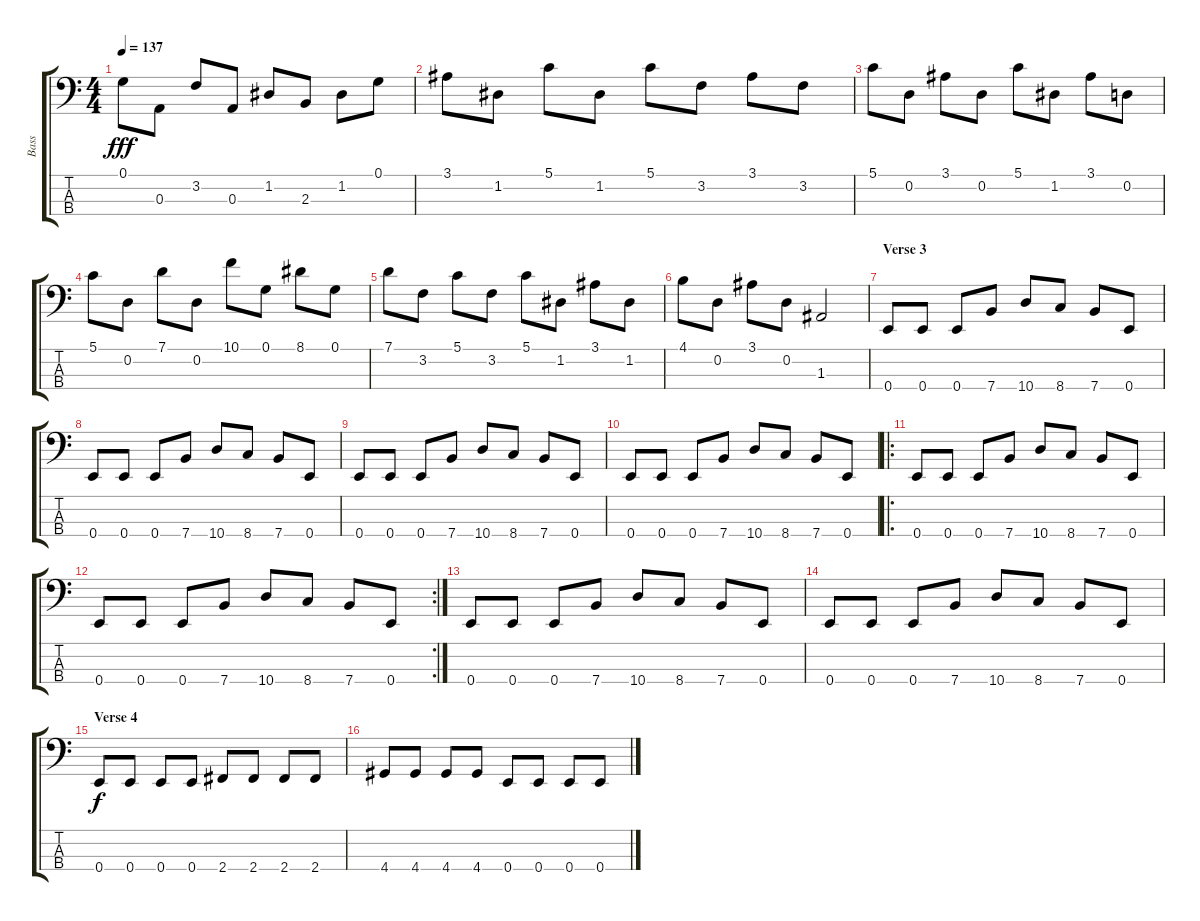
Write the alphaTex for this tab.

\track ("Bass" "Bass") {instrument electricguitarclean}
\staff {score tabs}
\tuning (G2 D2 A1 E1) {hide}
\ts (4 4)
\tempo 137
\clef f4
\ks c
0.1.8{dy fff} 0.3.8 3.2.8 0.3.8 1.2.8 2.3.8 1.2.8 0.1.8 |
3.1.8 1.2.8 5.1.8 1.2.8 5.1.8 3.2.8 3.1.8 3.2.8 |
5.1.8 0.2.8 3.1.8 0.2.8 5.1.8 1.2.8 3.1.8 0.2.8 |
5.1.8 0.2.8 7.1.8 0.2.8 10.1.8 0.1.8 8.1.8 0.1.8 |
7.1.8 3.2.8 5.1.8 3.2.8 5.1.8 1.2.8 3.1.8 1.2.8 |
4.1.8 0.2.8 3.1.8 0.2.8 1.3.2 |
\section ("" "Verse 3")
0.4.8 0.4.8 0.4.8 7.4.8 10.4.8 8.4.8 7.4.8 0.4.8 |
0.4.8 0.4.8 0.4.8 7.4.8 10.4.8 8.4.8 7.4.8 0.4.8 |
0.4.8 0.4.8 0.4.8 7.4.8 10.4.8 8.4.8 7.4.8 0.4.8 |
0.4.8 0.4.8 0.4.8 7.4.8 10.4.8 8.4.8 7.4.8 0.4.8 |
\ro
0.4.8{instrument electricguitarclean} 0.4.8 0.4.8 7.4.8 10.4.8 8.4.8 7.4.8 0.4.8 |
\rc 2
0.4.8 0.4.8 0.4.8 7.4.8 10.4.8 8.4.8 7.4.8 0.4.8 |
0.4.8{instrument electricguitarclean} 0.4.8 0.4.8 7.4.8 10.4.8 8.4.8 7.4.8 0.4.8 |
0.4.8 0.4.8 0.4.8 7.4.8 10.4.8 8.4.8 7.4.8 0.4.8 |
\section ("" "Verse 4")
0.4.8{dy f} 0.4.8 0.4.8 0.4.8 2.4.8 2.4.8 2.4.8 2.4.8 |
4.4.8 4.4.8 4.4.8 4.4.8 0.4.8 0.4.8 0.4.8 0.4.8
